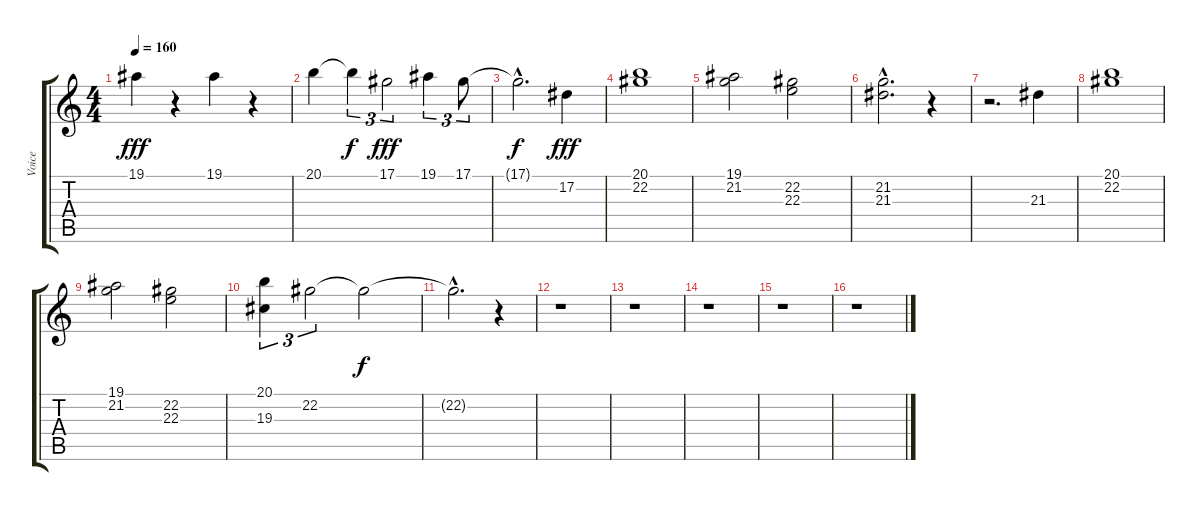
\track ("Voice" "Voice") {instrument synthvoice}
\staff {score tabs}
\tuning (Eb4 Bb3 Gb3 Db3 Ab2 Eb2) {hide}
\ts (4 4)
\tempo 160
\clef g2
\ks c
19.1.4{dy fff} r.4 19.1.4 r.4 |
20.1.4 20.1{t}.4{tu (3 2) dy f} 17.1.2{tu (3 2) dy fff} 19.1.4{tu (3 2)} 17.1.8{tu (3 2)} |
17.1{hac t}.2{d dy f} 17.2.4{dy fff} |
(20.1 22.2).1 |
(19.1 21.2).2 (22.2 22.3).2 |
(21.2{hac} 21.3{hac}).2{d} r.4 |
r.2{d} 21.3.4 |
(20.1 22.2).1 |
(19.1 21.2).2 (22.2 22.3).2 |
(20.1 19.3).4{tu (3 2)} 22.2.2{tu (3 2)} 22.2{t}.2{dy f} |
22.2{hac t}.2{d} r.4 |
r.1 |
r.1 |
r.1 |
r.1 |
r.1
